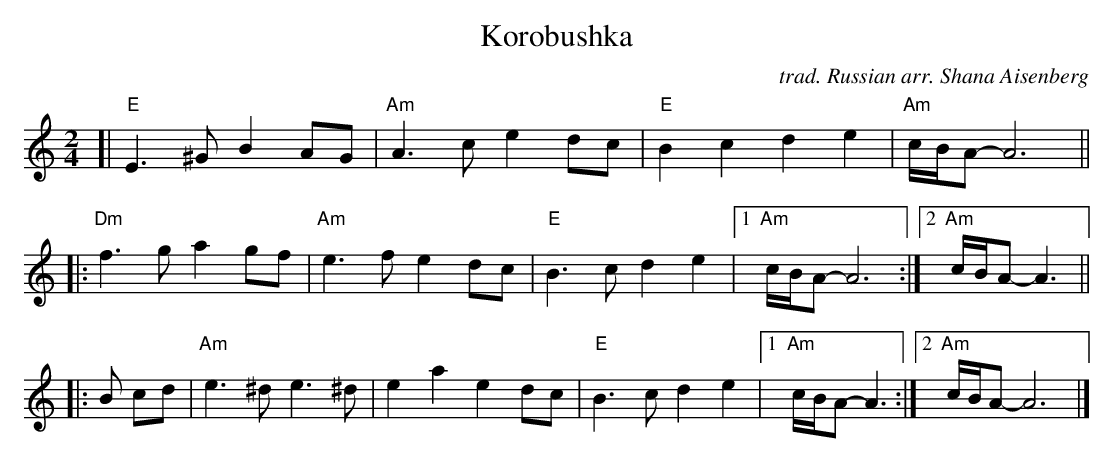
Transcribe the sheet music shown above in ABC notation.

X:1
T: Korobushka
C: trad. Russian arr. Shana Aisenberg
M: 2/4
L: 1/8
K: Am
[|\
"E"E3^G B2AG | "Am"A3c e2dc |\
"E"B2c2 d2e2 | "Am"c/B/A- A6 ||
|:\
"Dm"f3g a2gf | "Am"e3f e2dc |\
"E"B3c d2e2 |1 "Am"c/B/A- A6 :|2 "Am"c/B/A- A3 ||
|: B cd |\
"Am"e3^d e3^d | e2a2 e2dc |\
"E"B3c d2e2 |1 "Am"c/B/A- A3 :|2 "Am"c/B/A- A6 |]
